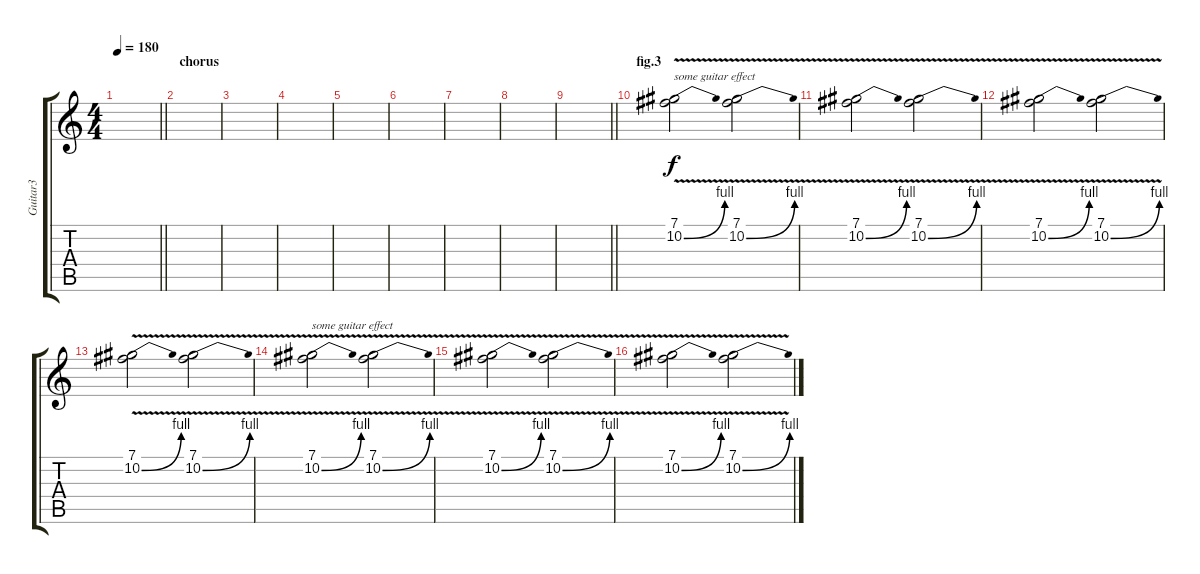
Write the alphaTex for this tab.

\track ("Guitar3" "Guitar3") {instrument distortionguitar}
\staff {score tabs}
\tuning (Db4 Ab3 E3 B2 Gb2 B1) {hide}
\ts (4 4)
\tempo 180
\clef g2
\barLineRight lightlight
\ks c
|
\section ("" "chorus")
|
|
|
|
|
|
|
\barLineRight lightlight
|
\section ("" "fig.3")
(7.1{v} 10.2{be (bend 0 0 60 4) v}).2{txt "some guitar effect"} (7.1{v} 10.2{be (bend 0 0 60 4) v}).2 |
(7.1{v} 10.2{be (bend 0 0 60 4) v}).2 (7.1{v} 10.2{be (bend 0 0 60 4) v}).2 |
(7.1{v} 10.2{be (bend 0 0 60 4) v}).2 (7.1{v} 10.2{be (bend 0 0 60 4) v}).2 |
(7.1{v} 10.2{be (bend 0 0 60 4) v}).2 (7.1{v} 10.2{be (bend 0 0 60 4) v}).2 |
(7.1{v} 10.2{be (bend 0 0 60 4) v}).2{txt "some guitar effect"} (7.1{v} 10.2{be (bend 0 0 60 4) v}).2 |
(7.1{v} 10.2{be (bend 0 0 60 4) v}).2 (7.1{v} 10.2{be (bend 0 0 60 4) v}).2 |
(7.1{v} 10.2{be (bend 0 0 60 4) v}).2 (7.1{v} 10.2{be (bend 0 0 60 4) v}).2
